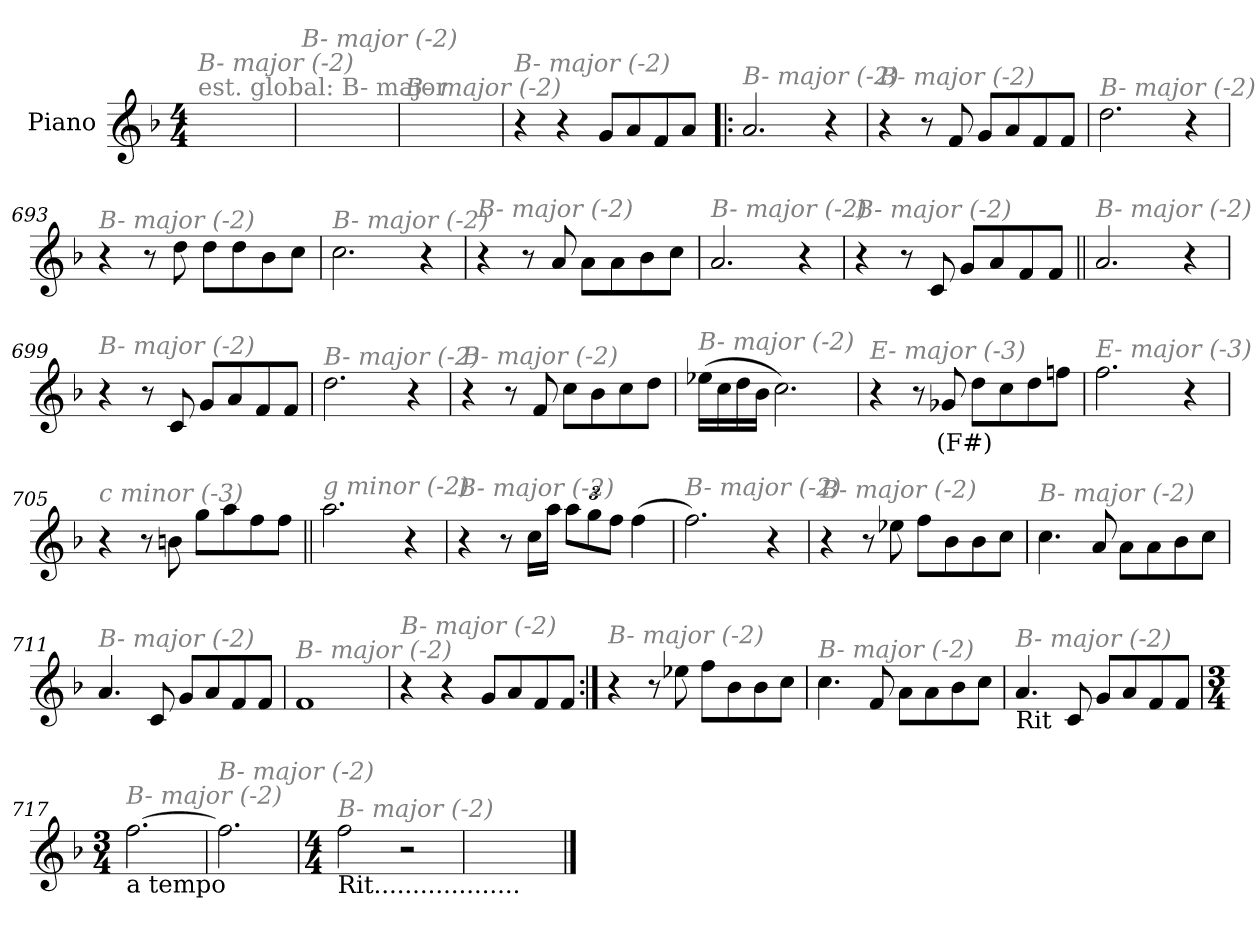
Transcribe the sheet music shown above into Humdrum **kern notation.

**kern	**text
*part1	*part1
*staff1	*staff1
*I"Piano	*
*I'Pno.	*
*clefG2	*
*k[b-]	*
*M4/4	*
=1	=1
!LO:TX:a:color=#808080:t=est. global&colon; B- major	!
!LO:TX:i:color=#808080:t=B- major (-2)	!
1ryy	.
=687	=687
!LO:TX:i:color=#808080:t=B- major (-2)	!
1ryy	.
=688	=688
!LO:TX:i:color=#808080:t=B- major (-2)	!
1ryy	.
=689	=689
!LO:TX:i:color=#808080:t=B- major (-2)	!
4r	.
4r	.
8g/L	.
8a/	.
8f/	.
8a/J	.
!!LO:LB:g=z
=690!|:	=690!|:
!LO:TX:i:color=#808080:t=B- major (-2)	!
2.a/	.
4r	.
=691	=691
!LO:TX:i:color=#808080:t=B- major (-2)	!
4r	.
8r	.
8f!/	.
8g/L	.
8a/	.
8f/	.
8f/J	.
=692	=692
!LO:TX:i:color=#808080:t=B- major (-2)	!
2.dd\	.
4r	.
=693	=693
!LO:TX:i:color=#808080:t=B- major (-2)	!
4r	.
8r	.
8dd\	.
8dd\L	.
8dd\	.
8b-\	.
8cc\J	.
!!LO:LB:g=z
=694	=694
!LO:TX:i:color=#808080:t=B- major (-2)	!
2.cc\	.
4r	.
=695	=695
!LO:TX:i:color=#808080:t=B- major (-2)	!
4r	.
8r	.
8a/	.
8a\L	.
8a\	.
8b-\	.
8cc\J	.
=696	=696
!LO:TX:i:color=#808080:t=B- major (-2)	!
2.a/	.
4r	.
=697	=697
!LO:TX:i:color=#808080:t=B- major (-2)	!
4r	.
8r	.
8c/	.
8g/L	.
8a/	.
8f/	.
8f/J	.
!!LO:LB:g=z
=698||	=698||
!LO:TX:i:color=#808080:t=B- major (-2)	!
2.a/	.
4r	.
=699	=699
!LO:TX:i:color=#808080:t=B- major (-2)	!
4r	.
8r	.
8c/	.
8g/L	.
8a/	.
8f/	.
8f/J	.
=700	=700
!LO:TX:i:color=#808080:t=B- major (-2)	!
2.dd\	.
4r	.
=701	=701
!LO:TX:i:color=#808080:t=B- major (-2)	!
4r	.
8r	.
8f/	.
8cc\L	.
8b-\	.
8cc\	.
8dd\J	.
!!LO:LB:g=z
=702	=702
!LO:TX:i:color=#808080:t=B- major (-2)	!
(>16ee-X\LL	.
16cc\	.
16dd\	.
16b-\JJ	.
2.cc\)	.
=703	=703
!LO:TX:i:color=#808080:t=E- major (-3)	!
4r	.
8r	.
8g-Xi/	(F#)
8dd\L	.
8cc\	.
8dd\	.
8ffn\J	.
=704	=704
!LO:TX:i:color=#808080:t=E- major (-3)	!
2.ff\	.
4r	.
=705	=705
!LO:TX:i:color=#808080:t=c minor (-3)	!
4r	.
8r	.
8bn\	.
8gg\L	.
8aa\	.
8ff\	.
8ff\J	.
!!LO:LB:g=z
=706||	=706||
!LO:TX:i:color=#808080:t=g minor (-2)	!
2.aa\	.
4r	.
=707	=707
!LO:TX:i:color=#808080:t=B- major (-2)	!
4r	.
8r	.
16cc\LL	.
16aa\JJ	.
*Xbrackettup	*
12aa\L	.
12gg\	.
12ff\J	.
(>4ff\	.
=708	=708
!LO:TX:i:color=#808080:t=B- major (-2)	!
2.ff\)	.
4r	.
=709	=709
!LO:TX:i:color=#808080:t=B- major (-2)	!
4r	.
8r	.
8ee-X\	.
8ff\L	.
8b-\	.
8b-\	.
8cc\J	.
!!LO:LB:g=z
=710	=710
!LO:TX:i:color=#808080:t=B- major (-2)	!
4.cc\	.
8a/	.
8a\L	.
8a\	.
8b-\	.
8cc\J	.
=711	=711
!LO:TX:i:color=#808080:t=B- major (-2)	!
4.a/	.
8c/	.
8g/L	.
8a/	.
8f/	.
8f/J	.
=712	=712
!LO:TX:i:color=#808080:t=B- major (-2)	!
1f	.
=713	=713
!LO:TX:i:color=#808080:t=B- major (-2)	!
4r	.
4r	.
8g/L	.
8a/	.
8f/	.
8f/J	.
!!LO:LB:g=z
=714:|!	=714:|!
!LO:TX:i:color=#808080:t=B- major (-2)	!
4r	.
8r	.
8ee-X\	.
8ff\L	.
8b-\	.
8b-\	.
8cc\J	.
=715	=715
!LO:TX:i:color=#808080:t=B- major (-2)	!
4.cc\	.
8f/	.
8a\L	.
8a\	.
8b-\	.
8cc\J	.
=716	=716
!LO:TX:b:t=Rit	!
!LO:TX:i:color=#808080:t=B- major (-2)	!
4.a/	.
8c/	.
8g/L	.
8a/	.
8f/	.
8f/J	.
=717	=717
*M3/4	*
!LO:TX:b:t=a tempo	!
!LO:TX:i:color=#808080:t=B- major (-2)	!
[2.ff\	.
=718	=718
!LO:TX:i:color=#808080:t=B- major (-2)	!
2.ff\]	.
=719	=719
*M4/4	*
!LO:TX:b:t=Rit...................	!
!LO:TX:i:color=#808080:t=B- major (-2)	!
2ff\	.
2r	.
!!LO:LB:g=z
=720	=720
1ryy	.
==	==
*-	*-
